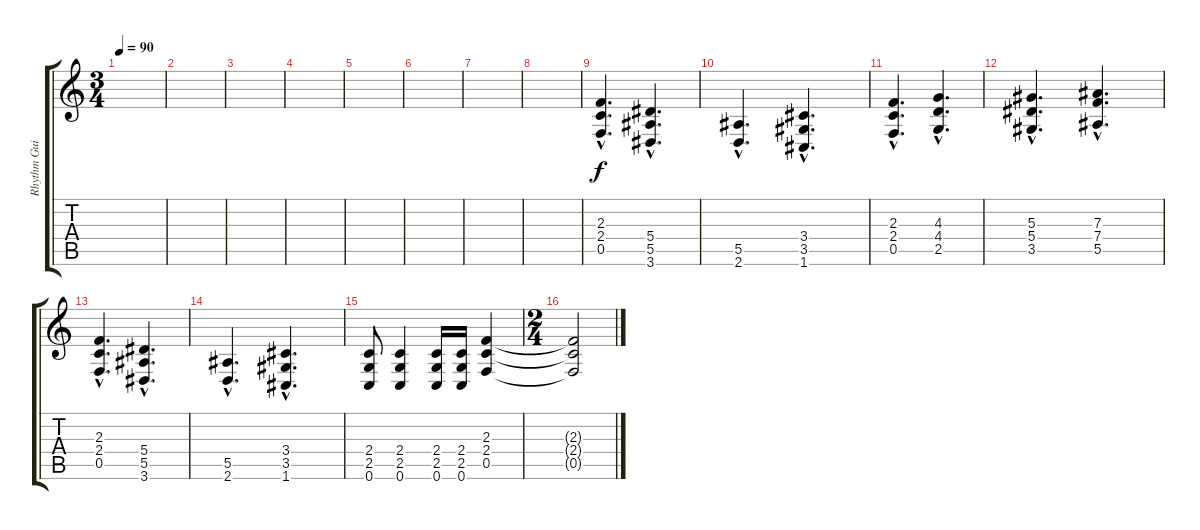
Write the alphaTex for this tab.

\track ("Rhythm Guitar" "Rhythm Gui") {instrument distortionguitar}
\staff {score tabs}
\tuning (C4 G3 Eb3 Bb2 F2 C2) {hide}
\ts (3 4)
\tempo 90
\clef g2
\ks c
|
|
|
|
|
|
|
|
(2.3{hac} 2.4{hac} 0.5{hac}).4{d} (5.4{hac} 5.5{hac} 3.6{hac}).4{d} |
(5.5{hac} 2.6{hac}).4{d} (3.4{hac} 3.5{hac} 1.6{hac}).4{d} |
(2.3{hac} 2.4{hac} 0.5{hac}).4{d} (4.3{hac} 4.4{hac} 2.5{hac}).4{d} |
(5.3{hac} 5.4{hac} 3.5{hac}).4{d} (7.3{hac} 7.4{hac} 5.5{hac}).4{d} |
(2.3{hac} 2.4{hac} 0.5{hac}).4{d} (5.4{hac} 5.5{hac} 3.6{hac}).4{d} |
(5.5{hac} 2.6{hac}).4{d} (3.4{hac} 3.5{hac} 1.6{hac}).4{d} |
(2.4 2.5 0.6).8 (2.4 2.5 0.6).4 (2.4 2.5 0.6).16 (2.4 2.5 0.6).16 (2.3 2.4 0.5).4 |
\ts (2 4)
(2.3{t} 2.4{t} 0.5{t}).2
